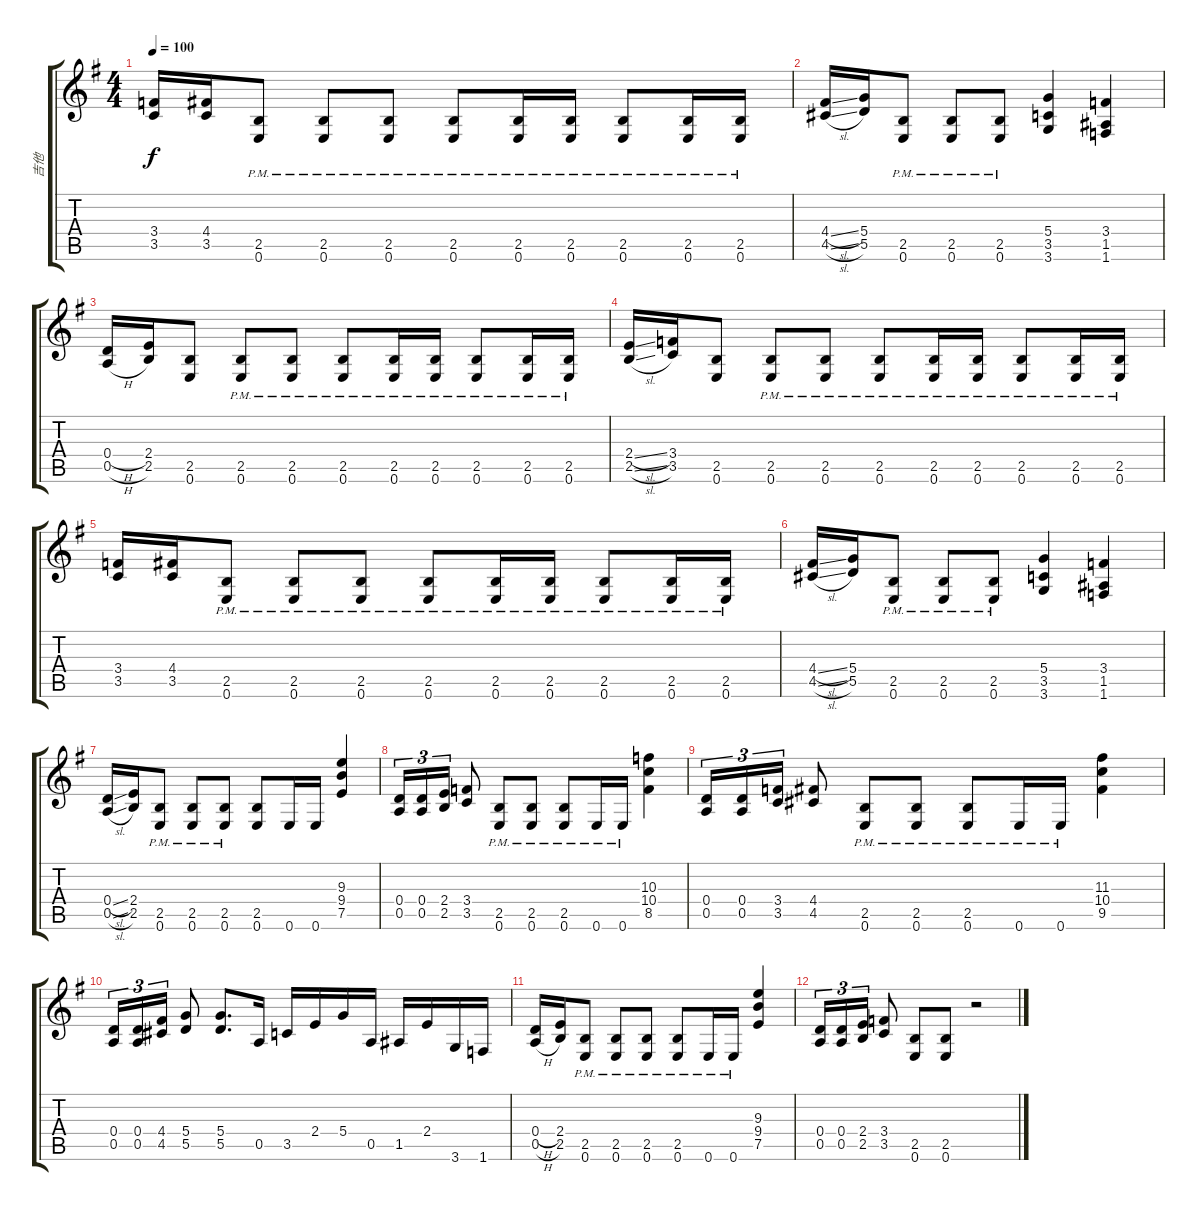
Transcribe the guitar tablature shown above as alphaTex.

\track ("吉他" "吉他") {instrument electricguitarclean}
\staff {score tabs}
\tuning (E4 B3 G3 D3 A2 E2) {hide}
\ts (4 4)
\tempo 100
\clef g2
\ks g
(3.4 3.5).16{dy f} (4.4 3.5).16 (2.5{pm} 0.6{pm}).8 (2.5{pm} 0.6{pm}).8 (2.5{pm} 0.6{pm}).8 (2.5{pm} 0.6{pm}).8 (2.5{pm} 0.6{pm}).16 (2.5{pm} 0.6{pm}).16 (2.5{pm} 0.6{pm}).8 (2.5{pm} 0.6{pm}).16 (2.5{pm} 0.6{pm}).16 |
(4.4{sl} 4.5{sl}).16 (5.4 5.5).16 (2.5{pm} 0.6{pm}).8 (2.5{pm} 0.6{pm}).8 (2.5{pm} 0.6{pm}).8 (5.4 3.5 3.6).4 (3.4 1.5 1.6).4 |
(0.4{h} 0.5{h}).16 (2.4 2.5).16 (2.5 0.6).8 (2.5{pm} 0.6{pm}).8 (2.5{pm} 0.6{pm}).8 (2.5{pm} 0.6{pm}).8 (2.5{pm} 0.6{pm}).16 (2.5{pm} 0.6{pm}).16 (2.5{pm} 0.6{pm}).8 (2.5{pm} 0.6{pm}).16 (2.5{pm} 0.6{pm}).16 |
(2.4{sl} 2.5{sl}).16 (3.4 3.5).16 (2.5 0.6).8 (2.5{pm} 0.6{pm}).8 (2.5{pm} 0.6{pm}).8 (2.5{pm} 0.6{pm}).8 (2.5{pm} 0.6{pm}).16 (2.5{pm} 0.6{pm}).16 (2.5{pm} 0.6{pm}).8 (2.5{pm} 0.6{pm}).16 (2.5{pm} 0.6{pm}).16 |
(3.4 3.5).16 (4.4 3.5).16 (2.5{pm} 0.6{pm}).8 (2.5{pm} 0.6{pm}).8 (2.5{pm} 0.6{pm}).8 (2.5{pm} 0.6{pm}).8 (2.5{pm} 0.6{pm}).16 (2.5{pm} 0.6{pm}).16 (2.5{pm} 0.6{pm}).8 (2.5{pm} 0.6{pm}).16 (2.5{pm} 0.6{pm}).16 |
(4.4{sl} 4.5{sl}).16 (5.4 5.5).16 (2.5{pm} 0.6{pm}).8 (2.5{pm} 0.6{pm}).8 (2.5{pm} 0.6{pm}).8 (5.4 3.5 3.6).4 (3.4 1.5 1.6).4 |
(0.4{sl} 0.5{sl}).16 (2.4 2.5).16 (2.5{pm} 0.6{pm}).8 (2.5{pm} 0.6{pm}).8 (2.5{pm} 0.6{pm}).8 (2.5 0.6).8 0.6.16 0.6.16 (9.3 9.4 7.5).4 |
(0.4 0.5).16{tu (3 2)} (0.4 0.5).16{tu (3 2)} (2.4 2.5).16{tu (3 2)} (3.4 3.5).8 (2.5{pm} 0.6{pm}).8 (2.5{pm} 0.6{pm}).8 (2.5{pm} 0.6{pm}).8 0.6{pm}.16 0.6{pm}.16 (10.3 10.4 8.5).4 |
(0.4 0.5).16{tu (3 2)} (0.4 0.5).16{tu (3 2)} (3.4 3.5).16{tu (3 2)} (4.4 4.5).8 (2.5{pm} 0.6{pm}).8 (2.5{pm} 0.6{pm}).8 (2.5{pm} 0.6{pm}).8 0.6{pm}.16 0.6{pm}.16 (11.3 10.4 9.5).4 |
(0.4 0.5).16{tu (3 2)} (0.4 0.5).16{tu (3 2)} (4.4 4.5).16{tu (3 2)} (5.4 5.5).8 (5.4 5.5).8{d} 0.5.16 3.5.16 2.4.16 5.4.16 0.5.16 1.5.16 2.4.16 3.6.16 1.6.16 |
(0.4{h} 0.5{h}).16 (2.4 2.5).16 (2.5{pm} 0.6{pm}).8 (2.5{pm} 0.6{pm}).8 (2.5{pm} 0.6{pm}).8 (2.5{pm} 0.6{pm}).8 0.6{pm}.16 0.6{pm}.16 (9.3 9.4 7.5).4 |
(0.4 0.5).16{tu (3 2)} (0.4 0.5).16{tu (3 2)} (2.4 2.5).16{tu (3 2)} (3.4 3.5).8{txt ""} (2.5 0.6).8 (2.5 0.6).8 r.2
